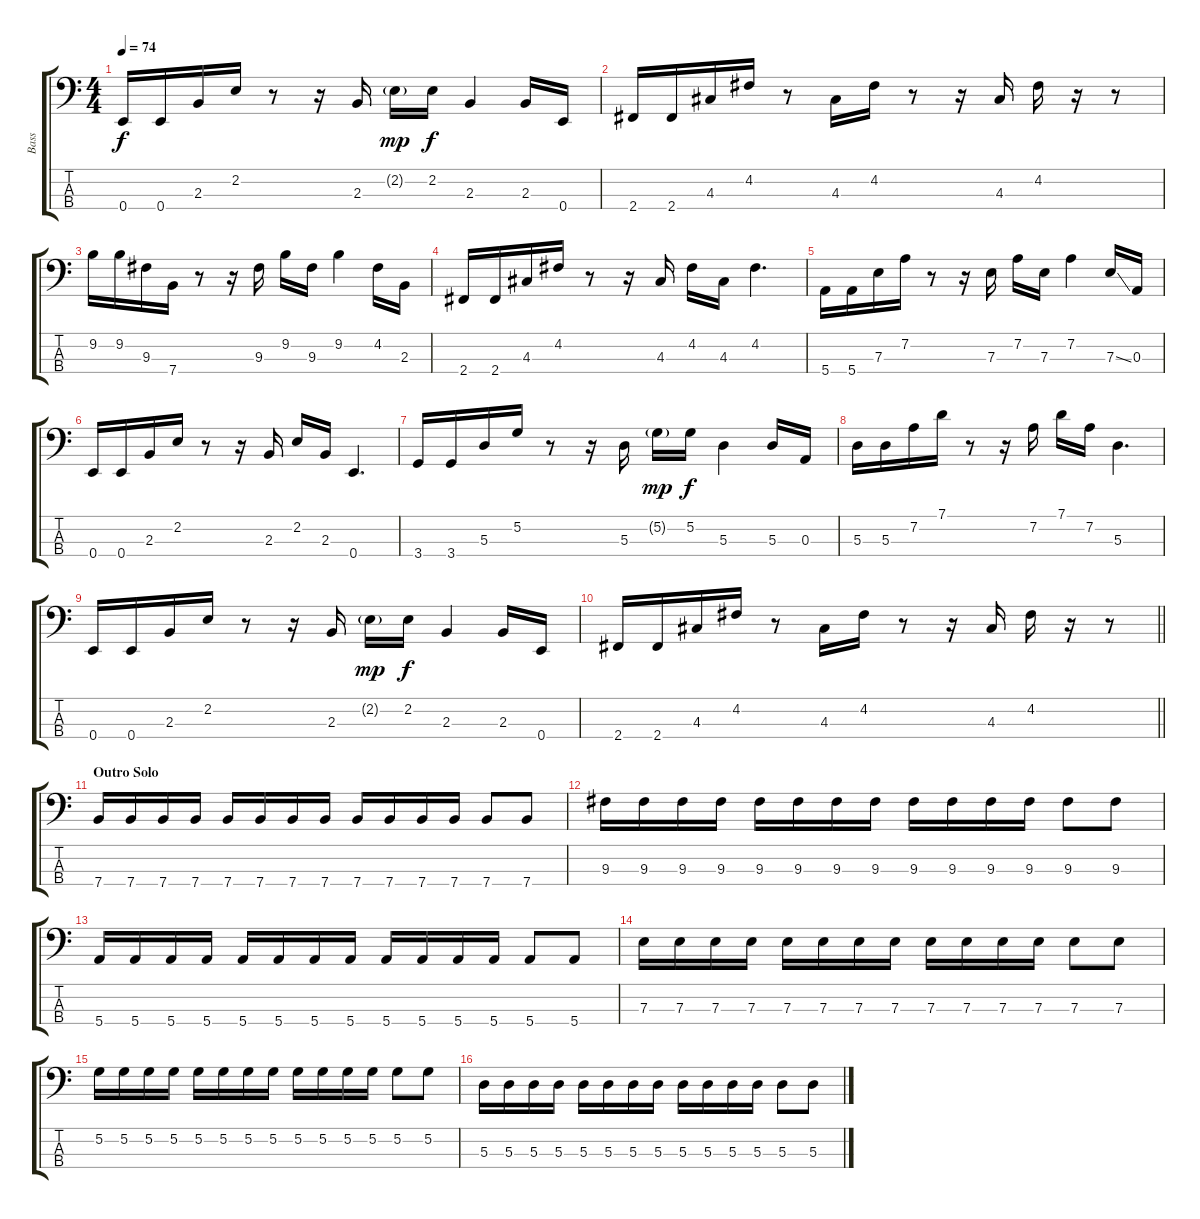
\track ("Bass" "Bass") {instrument electricbasspick}
\staff {score tabs}
\tuning (G2 D2 A1 E1) {hide}
\ts (4 4)
\tempo 74
\clef f4
\ks c
0.4.16{dy f} 0.4.16 2.3.16 2.2.16 r.8 r.16 2.3.16 2.2{g}.16{dy mp} 2.2.16{dy f} 2.3.4 2.3.16 0.4.16 |
2.4.16 2.4.16 4.3.16 4.2.16 r.8 4.3.16 4.2.16 r.8 r.16 4.3.16 4.2.16 r.16 r.8 |
9.2.16 9.2.16 9.3.16 7.4.16 r.8 r.16 9.3.16 9.2.16 9.3.16 9.2.4 4.2.16 2.3.16 |
2.4.16 2.4.16 4.3.16 4.2.16 r.8 r.16 4.3.16 4.2.16 4.3.16 4.2.4{d} |
5.4.16 5.4.16 7.3.16 7.2.16 r.8 r.16 7.3.16 7.2.16 7.3.16 7.2.4 7.3{ss}.16 0.3.16 |
0.4.16 0.4.16 2.3.16 2.2.16 r.8 r.16 2.3.16 2.2.16 2.3.16 0.4.4{d} |
3.4.16 3.4.16 5.3.16 5.2.16 r.8 r.16 5.3.16 5.2{g}.16{dy mp} 5.2.16{dy f} 5.3.4 5.3.16 0.3.16 |
5.3.16 5.3.16 7.2.16 7.1.16 r.8 r.16 7.2.16 7.1.16 7.2.16 5.3.4{d} |
0.4.16 0.4.16 2.3.16 2.2.16 r.8 r.16 2.3.16 2.2{g}.16{dy mp} 2.2.16{dy f} 2.3.4 2.3.16 0.4.16 |
\barLineRight lightlight
2.4.16 2.4.16 4.3.16 4.2.16 r.8 4.3.16 4.2.16 r.8 r.16 4.3.16 4.2.16 r.16 r.8 |
\section ("" "Outro Solo")
7.4.16 7.4.16 7.4.16 7.4.16 7.4.16 7.4.16 7.4.16 7.4.16 7.4.16 7.4.16 7.4.16 7.4.16 7.4.8 7.4.8 |
9.3.16 9.3.16 9.3.16 9.3.16 9.3.16 9.3.16 9.3.16 9.3.16 9.3.16 9.3.16 9.3.16 9.3.16 9.3.8 9.3.8 |
5.4.16 5.4.16 5.4.16 5.4.16 5.4.16 5.4.16 5.4.16 5.4.16 5.4.16 5.4.16 5.4.16 5.4.16 5.4.8 5.4.8 |
7.3.16 7.3.16 7.3.16 7.3.16 7.3.16 7.3.16 7.3.16 7.3.16 7.3.16 7.3.16 7.3.16 7.3.16 7.3.8 7.3.8 |
5.2.16 5.2.16 5.2.16 5.2.16 5.2.16 5.2.16 5.2.16 5.2.16 5.2.16 5.2.16 5.2.16 5.2.16 5.2.8 5.2.8 |
5.3.16 5.3.16 5.3.16 5.3.16 5.3.16 5.3.16 5.3.16 5.3.16 5.3.16 5.3.16 5.3.16 5.3.16 5.3.8 5.3.8
